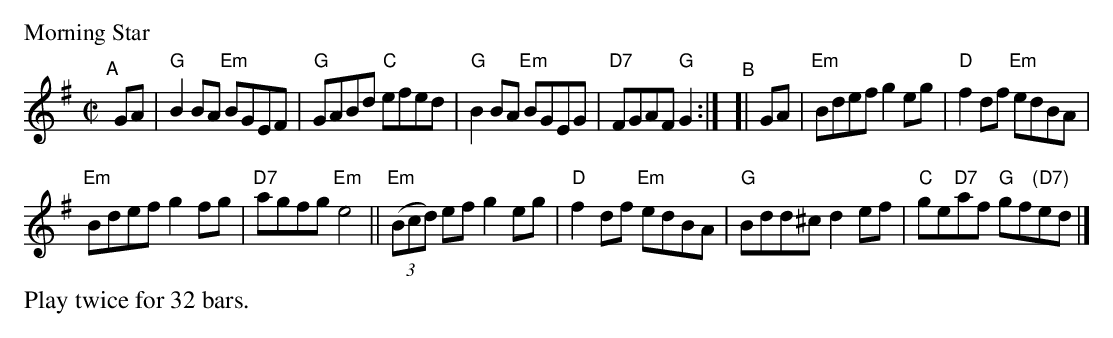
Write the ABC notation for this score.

X:1
P: Morning Star
M: C|
L: 1/8
K: G
"^A"[|] GA |\
"G"B2BA "Em"BGEF | "G"GABd "C"efed |\
"G"B2BA "Em"BGEG | "D7"FGAF "G"G2 :|\
"^B"[| GA  |\
"Em"Bdef g2eg | "D"f2df "Em"edBA |
"Em"Bdef g2fg | "D7"agfg "Em"e4 ||\
"Em"((3Bcd) ef g2eg | "D"f2df "Em"edBA |\
"G"Bdd^c d2ef | "C"ge"D7"af "G"gf"(D7)"ed |]
